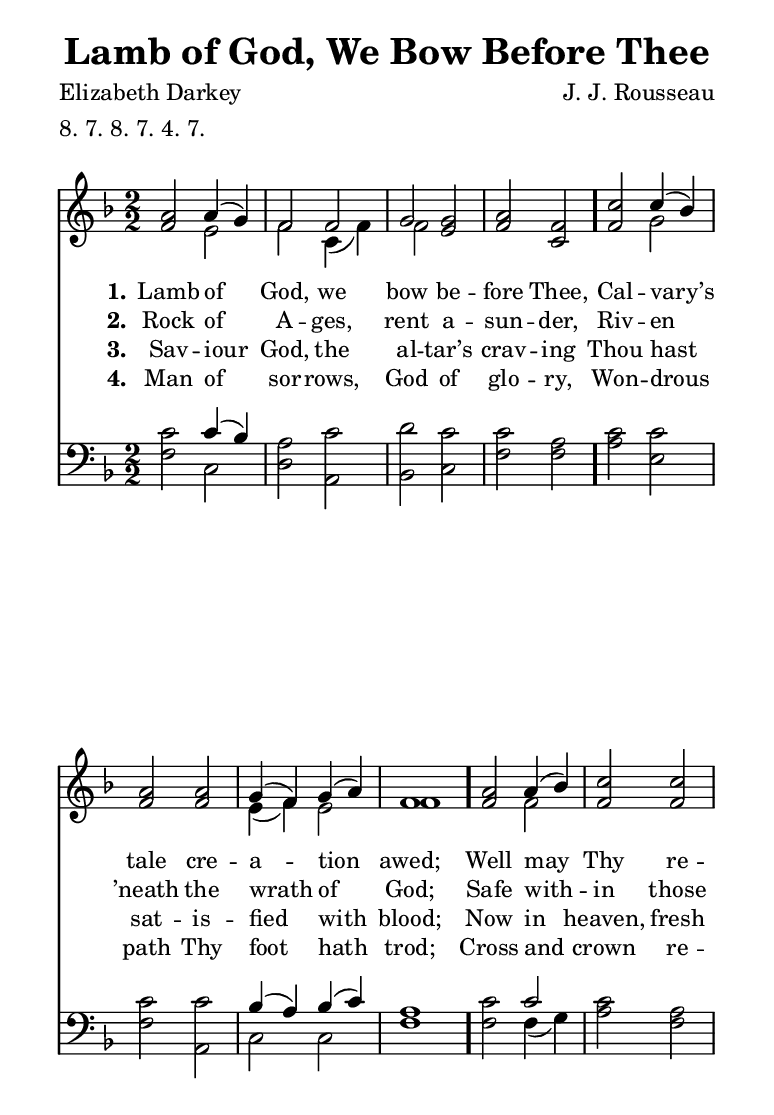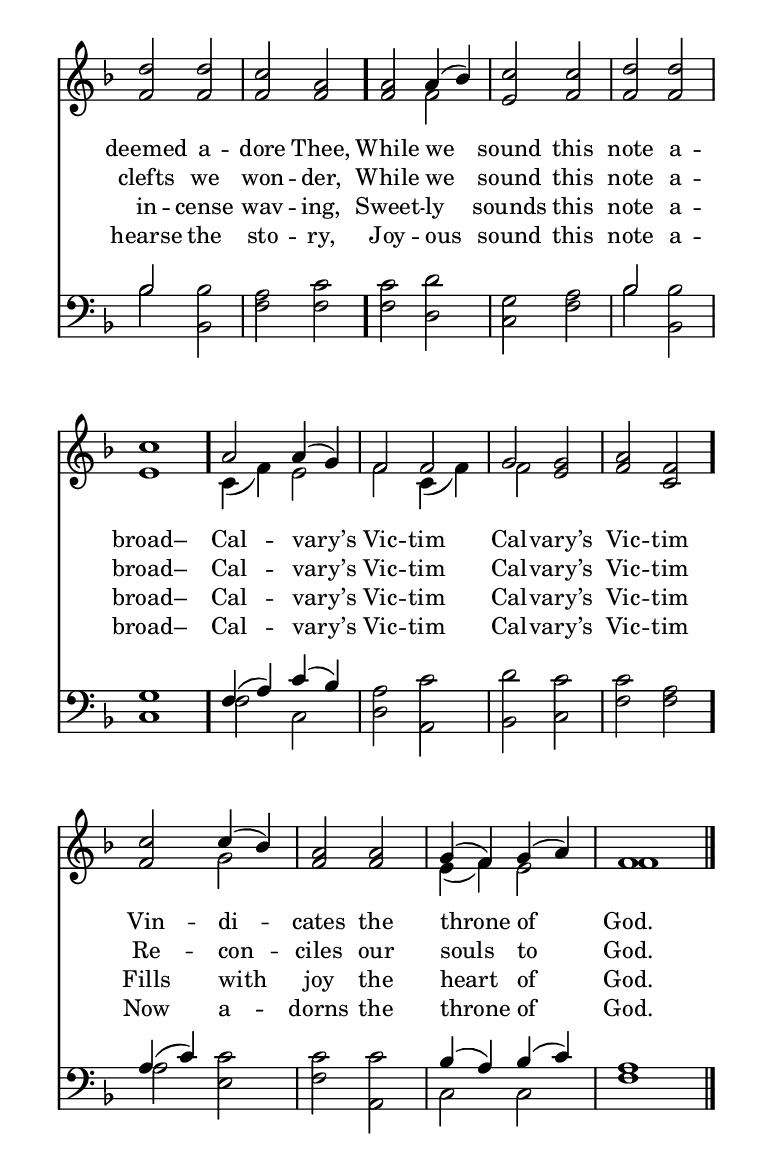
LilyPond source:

\include "common/global.ily"
\paper {
  \include "common/paper.ily"
  system-count = #(cond (is-eogsized 4) (#t #f))
}

\header{
  hymnnumber = "172"
  title = "Lamb of God, We Bow Before Thee"
  tunename = "Rousseau"
  meter = "8. 7. 8. 7. 4. 7."
  poet = "Elizabeth Darkey"
  composer = "J. J. Rousseau"
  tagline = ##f
}

global = {
  \include "common/overrides.ily"
  \override Staff.TimeSignature.style = #'numbered
  \time 2/2
  \override Score.MetronomeMark.transparent = ##t % hide all fermata changes too
  \tempo 2=80
  \key f \major
  \autoBeamOff
}

notesSoprano = {
\global
\relative c'' {

  a2 a4( g) | f2 f | g g | a f |
  c'2 c4( bes) | a2 a | g4( f) g( a) | f1
  a2 a4( bes) | c2 c | d d | c a |
  a2 a4( bes) | c2 c | d d | c1 |
  a2 a4( g) | f2 f | g g | a f |
  c'2 c4( bes) | a2 a | g4( f) g( a) | f1

  \bar "|."

}
}

notesAlto = {
\global
\relative e' {

  f2 e | f c4( f) | f2 e | f c |
  f2 g | f f | e4( f) e2 | f1 |
  f2 f | f f | f f | f f |
  f2 f | e f | f f | e1 |
  c4( f) e2 | f c4( f) | f2 e | f c |
  f2 g | f f | e4( f) e2 | f1 |

}
}

notesTenor = {
\global
\relative a {

  c2 c4( bes) | a2 c | d c | c a |
  c2 c | c c | bes4( a) bes( c) | a1 |
  c2 c | c a | bes bes | a c |
  c2 d | g, a | bes bes | g1 |
  f4( a) c4( bes) | a2 c | d c | c a |
  a4( c) c2 | c c | bes4( a) bes( c) | a1 |

}
}

notesBass = {
\global
\relative f {

  f2 c | d a | bes c | f f |
  a2 e | f a, | c c | f1 |
  f2 f4( g) | a2 f | bes bes, | f' f |
  f2 d | c f | bes bes, | c1 |
  f2 c | d a | bes c | f f |
  a2 e | f a, | c c | f1 |

}
}

wordsA = \lyricmode {
\set stanza = "1."

Lamb of God, we bow be -- fore Thee, \bar "."
Cal -- vary’s tale cre -- a -- tion awed; \bar "."
Well may Thy re -- deemed a -- dore Thee, \bar "."
While we sound this note a -- broad– \bar "."
Cal -- vary’s Vic -- tim
%{HIDE>%} Cal -- vary’s Vic -- tim %{<HIDE%} \bar "."
Vin -- di -- cates the throne of God. \bar "."

}

wordsB = \lyricmode {
\set stanza = "2."

Rock of A -- ges, rent a -- sun -- der,
Riv -- en ’neath the wrath of God;
Safe with -- in those clefts we won -- der,
While we sound this note a -- broad–
Cal -- vary’s Vic -- tim
%{HIDE>%} Cal -- vary’s Vic -- tim %{<HIDE%}
Re -- con -- ciles our souls to God.

}

wordsC = \lyricmode {
\set stanza = "3."

Sav -- iour God, the al -- tar’s crav -- ing
Thou hast sat -- is -- fied with blood;
Now in heaven, fresh in -- cense wav -- ing,
Sweet -- ly sounds this note a -- broad–
Cal -- vary’s Vic -- tim
%{HIDE>%} Cal -- vary’s Vic -- tim %{<HIDE%}
Fills with joy the heart of God.

}

wordsD = \lyricmode {
\set stanza = "4."

Man of sor -- rows, God of glo -- ry,
Won -- drous path Thy foot hath trod;
Cross and crown re -- hearse the sto -- ry,
Joy -- ous sound this note a -- broad–
Cal -- vary’s Vic -- tim
%{HIDE>%} Cal -- vary’s Vic -- tim %{<HIDE%}
Now a -- dorns the throne of God.

}

\score {
  \context ChoirStaff <<
    \context Staff = upper <<
      \set Staff.autoBeaming = ##f
      \set ChoirStaff.systemStartDelimiter = #'SystemStartBar
      \set ChoirStaff.printPartCombineTexts = ##f
      \partcombine #'(2 . 9) \notesSoprano \notesAlto
      \context NullVoice = sopranos { \voiceOne << \notesSoprano >> }
      \context NullVoice = altos { \voiceTwo << \notesAlto >> }
      \context Lyrics = one   \lyricsto sopranos \wordsA
      \context Lyrics = two   \lyricsto sopranos \wordsB
      \context Lyrics = three \lyricsto sopranos \wordsC
      \context Lyrics = four  \lyricsto sopranos \wordsD
    >>
    \context Staff = men <<
      \set Staff.autoBeaming = ##f
      \clef bass
      \set ChoirStaff.printPartCombineTexts = ##f
      \partcombine #'(2 . 9) \notesTenor \notesBass
      \context NullVoice = tenors { \voiceOne << \notesTenor >> }
      \context NullVoice = basses { \voiceTwo << \notesBass >> }
    >>
  >>
  \layout {
    \include "common/layout.ily"
  }
  \midi{
    \include "common/midi.ily"
  }
}

\version "2.19.49"  % necessary for upgrading to future LilyPond versions.

% vi:set et ts=2 sw=2 ai nocindent syntax=lilypond:
